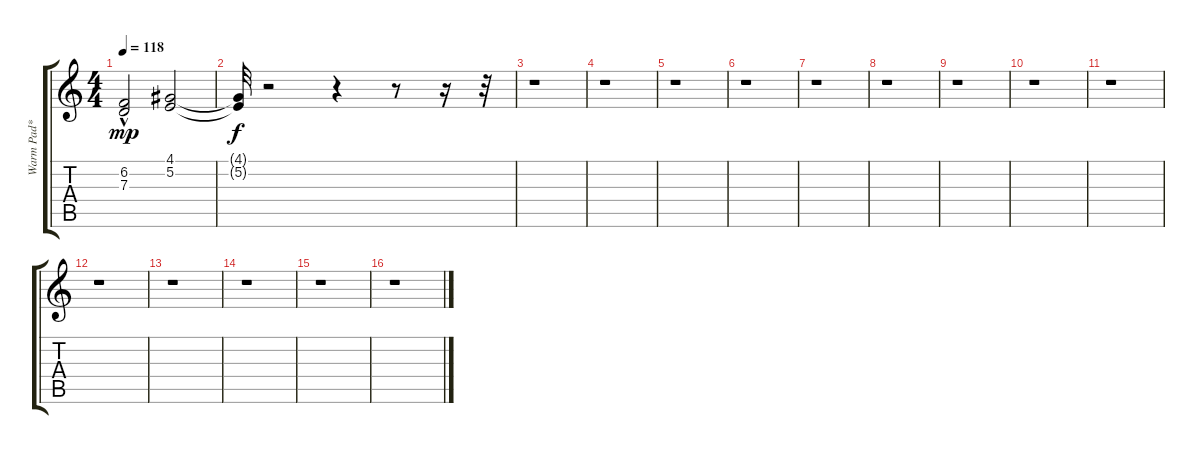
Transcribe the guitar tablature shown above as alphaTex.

\track (" Warm Pad*merged" " Warm Pad*") {instrument pad2warm}
\staff {score tabs}
\tuning (E4 B3 G3 D3 A2 E2) {hide}
\ts (4 4)
\tempo 118
\clef g2
\ks c
(6.2{hac} 7.3).2{dy mp} (4.1 5.2).2 |
(4.1{t} 5.2{t}).32{dy f} r.2 r.4 r.8 r.16 r.32 |
r.1 |
r.1 |
r.1 |
r.1 |
r.1 |
r.1 |
r.1 |
r.1 |
r.1 |
r.1 |
r.1 |
r.1 |
r.1 |
r.1
